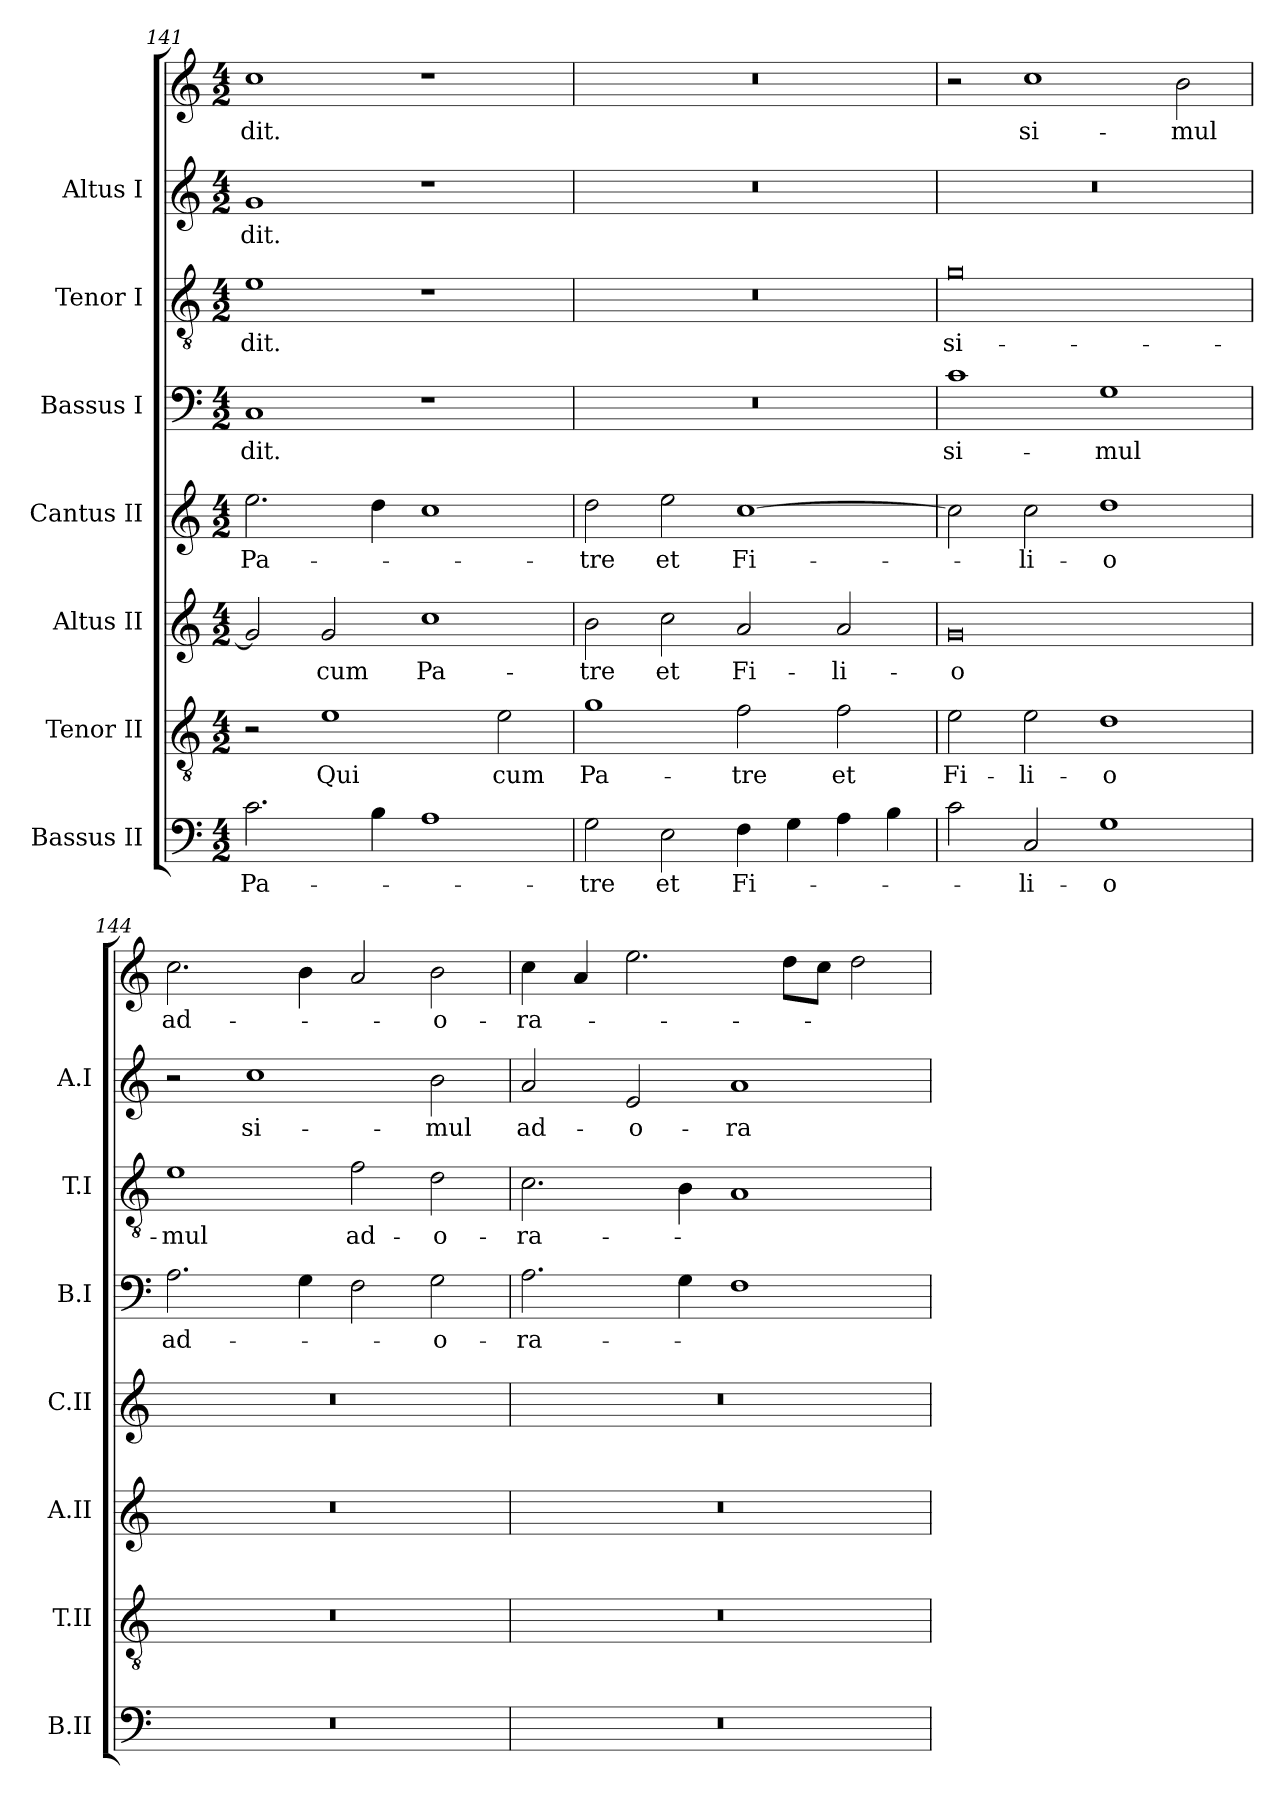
**kern	**text	**kern	**text	**kern	**text	**kern	**text	**kern	**text	**kern	**text	**kern	**text	**kern	**text
*part8	*part8	*part7	*part7	*part6	*part6	*part5	*part5	*part4	*part4	*part3	*part3	*part2	*part2	*part1	*part1
*staff8	*staff8	*staff7	*staff7	*staff6	*staff6	*staff5	*staff5	*staff4	*staff4	*staff3	*staff3	*staff2	*staff2	*staff1	*staff1
*I"Bassus II	*	*I"Tenor II	*	*I"Altus II	*	*I"Cantus II	*	*I"Bassus I	*	*I"Tenor I	*	*I"Altus I	*	*	*
*I'B.II	*	*I'T.II	*	*I'A.II	*	*I'C.II	*	*I'B.I	*	*I'T.I	*	*I'A.I	*	*	*
*clefF4	*	*clefGv2	*	*clefG2	*	*clefG2	*	*clefF4	*	*clefGv2	*	*clefG2	*	*clefG2	*
*	*	*ITrd7c12	*	*	*	*	*	*	*	*ITrd7c12	*	*	*	*	*
*k[]	*	*k[]	*	*k[]	*	*k[]	*	*k[]	*	*k[]	*	*k[]	*	*k[]	*
*C:	*	*C:	*	*C:	*	*C:	*	*C:	*	*C:	*	*C:	*	*C:	*
*M4/2	*	*M4/2	*	*M4/2	*	*M4/2	*	*M4/2	*	*M4/2	*	*M4/2	*	*M4/2	*
=141	=141	=141	=141	=141	=141	=141	=141	=141	=141	=141	=141	=141	=141	=141	=141
2.c\	Pa-	2r	.	2g/]	.	2.ee\	Pa-	1C/	-dit.	1E\	-dit.	1g/	-dit.	1cc\	-dit.
.	.	1E\	Qui	2g/	cum	.	.	.	.	.	.	.	.	.	.
4B\	.	.	.	.	.	4dd\	.	.	.	.	.	.	.	.	.
1A\	.	.	.	1cc\	Pa-	1cc\	.	1r	.	1r	.	1r	.	1r	.
.	.	2E\	cum	.	.	.	.	.	.	.	.	.	.	.	.
=142	=142	=142	=142	=142	=142	=142	=142	=142	=142	=142	=142	=142	=142	=142	=142
2G\	-tre	1G\	Pa-	2b\	-tre	2dd\	-tre	0r	.	0r	.	0r	.	0r	.
2E\	et	.	.	2cc\	et	2ee\	et	.	.	.	.	.	.	.	.
4F\	Fi-	2F\	-tre	2a/	Fi-	[1cc\	Fi-	.	.	.	.	.	.	.	.
4G\	.	.	.	.	.	.	.	.	.	.	.	.	.	.	.
4A\	.	2F\	et	2a/	-li-	.	.	.	.	.	.	.	.	.	.
4B\	.	.	.	.	.	.	.	.	.	.	.	.	.	.	.
=143	=143	=143	=143	=143	=143	=143	=143	=143	=143	=143	=143	=143	=143	=143	=143
2c\	.	2E\	Fi-	0g/	-o	2cc\]	.	1c\	si-	0G\	si-	0r	.	2r	.
2C/	-li-	2E\	-li-	.	.	2cc\	-li-	.	.	.	.	.	.	1cc\	si-
1G\	-o	1D\	-o	.	.	1dd\	-o	1G\	-mul	.	.	.	.	.	.
.	.	.	.	.	.	.	.	.	.	.	.	.	.	2b\	-mul
=144	=144	=144	=144	=144	=144	=144	=144	=144	=144	=144	=144	=144	=144	=144	=144
0r	.	0r	.	0r	.	0r	.	2.A\	ad-	1E\	-mul	2r	.	2.cc\	ad-
.	.	.	.	.	.	.	.	.	.	.	.	1cc\	si-	.	.
.	.	.	.	.	.	.	.	4G\	.	.	.	.	.	4b\	.
.	.	.	.	.	.	.	.	2F\	.	2F\	ad-	.	.	2a/	.
.	.	.	.	.	.	.	.	2G\	-o-	2D\	-o-	2b\	-mul	2b\	-o-
=145	=145	=145	=145	=145	=145	=145	=145	=145	=145	=145	=145	=145	=145	=145	=145
0r	.	0r	.	0r	.	0r	.	2.A\	-ra-	2.C\	-ra-	2a/	ad-	4cc\	-ra-
.	.	.	.	.	.	.	.	.	.	.	.	.	.	4a/	.
.	.	.	.	.	.	.	.	.	.	.	.	2e/	-o-	2.ee\	.
.	.	.	.	.	.	.	.	4G\	.	4BB\	.	.	.	.	.
.	.	.	.	.	.	.	.	1F\	.	1AA/	.	1a/	-ra-	.	.
.	.	.	.	.	.	.	.	.	.	.	.	.	.	8dd\L	.
.	.	.	.	.	.	.	.	.	.	.	.	.	.	8cc\J	.
.	.	.	.	.	.	.	.	.	.	.	.	.	.	2dd\	.
=	=	=	=	=	=	=	=	=	=	=	=	=	=	=	=
*-	*-	*-	*-	*-	*-	*-	*-	*-	*-	*-	*-	*-	*-	*-	*-
